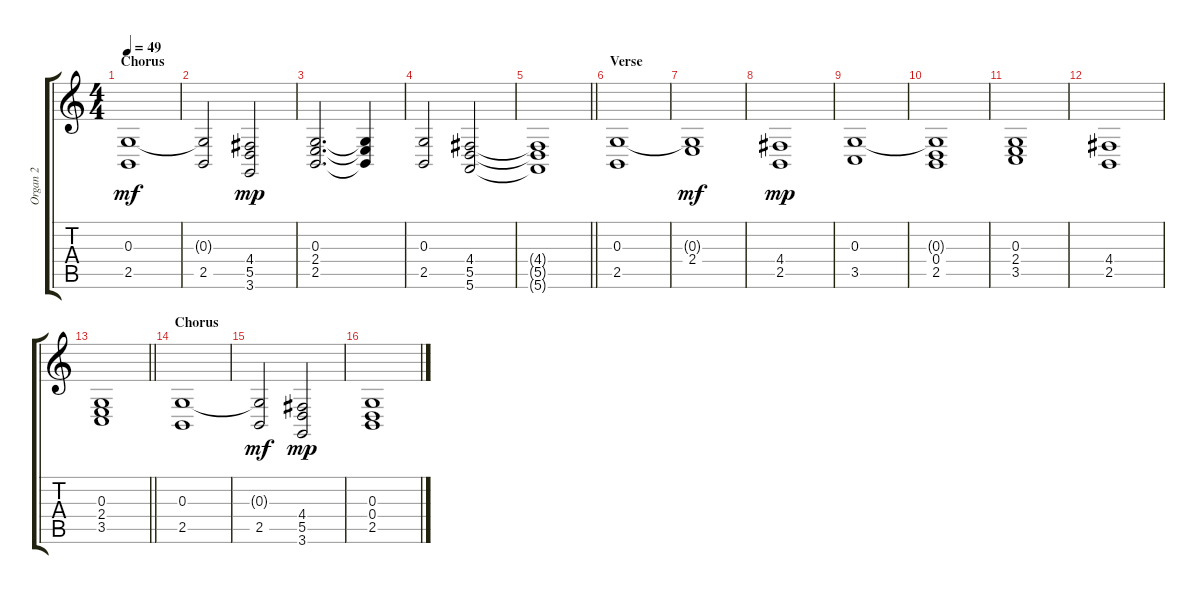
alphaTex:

\track ("Organ 2" "Organ 2") {instrument reedorgan}
\staff {score tabs}
\tuning (E4 B3 G3 D3 A2 E2) {hide}
\ts (4 4)
\section ("" "Chorus")
\tempo 49
\clef g2
\ks c
(0.3{t} 2.5).1{dy mf} |
(0.3{t} 2.5).2 (4.4 5.5 3.6).2{dy mp} |
(0.3 2.4 2.5).2{d} (0.3{t} 2.4{t} 2.5{t}).4 |
(0.3 2.5).2 (4.4 5.5 5.6).2 |
\barLineRight lightlight
(4.4{t} 5.5{t} 5.6{t}).1 |
\section ("" "Verse")
(0.3 2.5).1 |
(0.3{t} 2.4).1{dy mf} |
(4.4 2.5).1{dy mp} |
(0.3 3.5).1 |
(0.3{t} 0.4 2.5).1 |
(0.3 2.4 3.5).1 |
(4.4 2.5).1 |
\barLineRight lightlight
(0.3 2.4 3.5).1 |
\section ("" "Chorus")
(0.3 2.5).1 |
(0.3{t} 2.5).2{dy mf} (4.4 5.5 3.6).2{dy mp} |
(0.3 0.4 2.5).1
